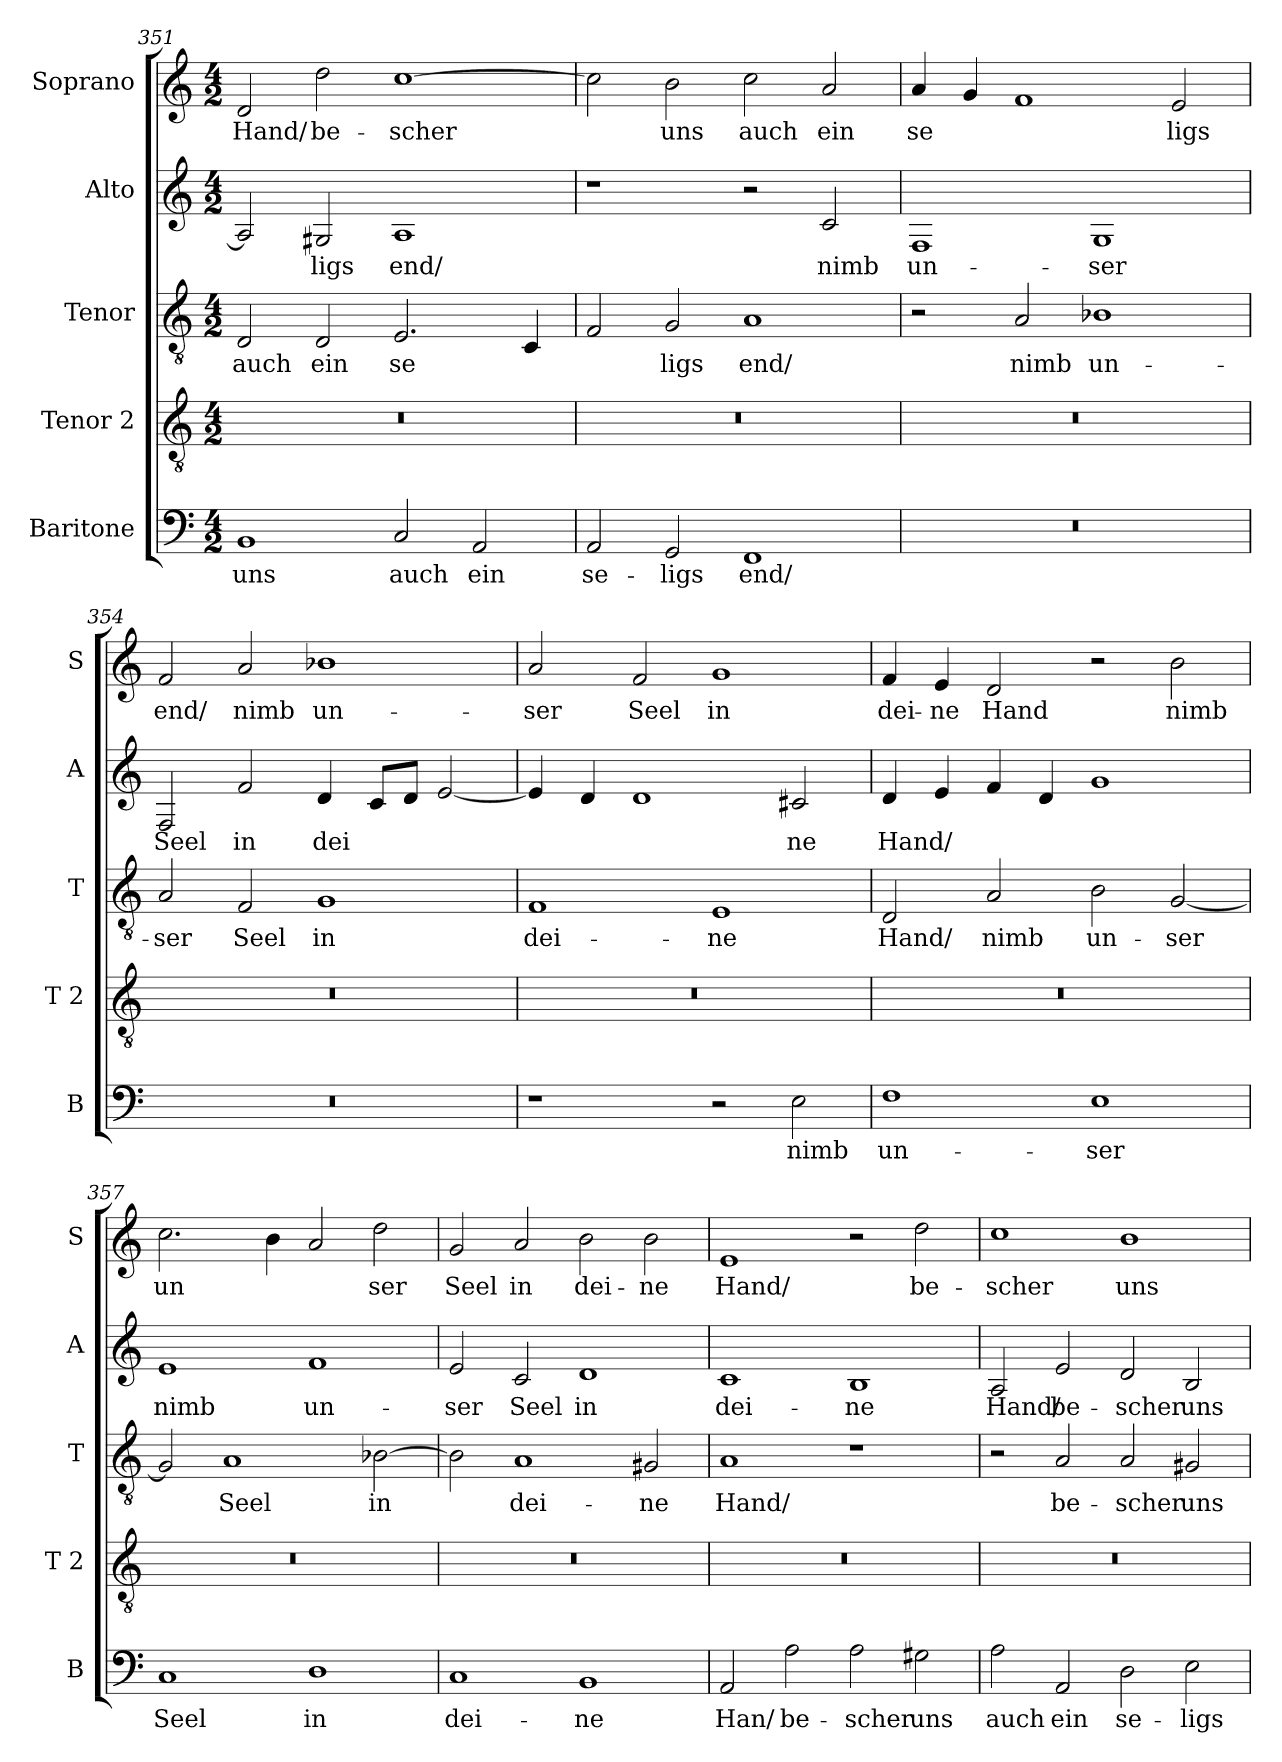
**kern	**text	**kern	**kern	**text	**kern	**text	**kern	**text
*part5	*part5	*part4	*part3	*part3	*part2	*part2	*part1	*part1
*staff5	*staff5	*staff4	*staff3	*staff3	*staff2	*staff2	*staff1	*staff1
*I"Baritone	*	*I"Tenor 2	*I"Tenor	*	*I"Alto	*	*I"Soprano	*
*I'B	*	*I'T 2	*I'T	*	*I'A	*	*I'S	*
!!LO:PB:g=z
*clefF4	*	*clefGv2	*clefGv2	*	*clefG2	*	*clefG2	*
*k[]	*	*k[]	*k[]	*	*k[]	*	*k[]	*
*C:	*	*C:	*C:	*	*C:	*	*C:	*
*M4/2	*	*M4/2	*M4/2	*	*M4/2	*	*M4/2	*
=351	=351	=351	=351	=351	=351	=351	=351	=351
!	!LO:LY:b:cj	!	!	!LO:LY:b:cj	!	!LO:LY:b:cj	!	!LO:LY:b:cj
1BB	uns	0r	2D/	auch	2A/]	--	2d/	Hand/
!	!	!	!	!LO:LY:b:cj	!	!LO:LY:b:cj	!	!LO:LY:b:cj
.	.	.	2D/	ein	2G#X/	-ligs	2dd\	be-
!	!LO:LY:b:cj	!	!	!LO:LY:b:cj	!	!LO:LY:b:cj	!	!LO:LY:b:cj
2C/	auch	.	2.E/	se-	1A	end/	[>1cc	-scher
!	!LO:LY:b:cj	!	!	!	!	!	!	!
2AA/	ein	.	.	.	.	.	.	.
!	!	!	!	!LO:LY:b:cj	!	!	!	!
.	.	.	4C/	--	.	.	.	.
=352	=352	=352	=352	=352	=352	=352	=352	=352
!	!LO:LY:b:cj	!	!	!LO:LY:b:cj	!	!	!	!LO:LY:b:cj
2AA/	se-	0r	2F/	--	1r	.	2cc\]	.
!	!LO:LY:b:cj	!	!	!LO:LY:b:cj	!	!	!	!LO:LY:b:cj
2GG/	-ligs	.	2G/	-ligs	.	.	2b\	uns
!	!LO:LY:b:cj	!	!	!LO:LY:b:cj	!	!	!	!LO:LY:b:cj
1FF	end/	.	1A	end/	2r	.	2cc\	auch
!	!	!	!	!	!	!LO:LY:b:cj	!	!LO:LY:b:cj
.	.	.	.	.	2c/	nimb	2a/	ein
=353	=353	=353	=353	=353	=353	=353	=353	=353
!	!	!	!	!	!	!LO:LY:b:cj	!	!LO:LY:b:cj
0r	.	0r	2r	.	1F	un-	4a/	se-
!	!	!	!	!	!	!	!	!LO:LY:b:cj
.	.	.	.	.	.	.	4g/	--
!	!	!	!	!LO:LY:b:cj	!	!	!	!LO:LY:b:cj
.	.	.	2A/	nimb	.	.	1f	--
!	!	!	!	!LO:LY:b:cj	!	!LO:LY:b:cj	!	!
.	.	.	1B-X	un-	1G	-ser	.	.
!	!	!	!	!	!	!	!	!LO:LY:b:cj
.	.	.	.	.	.	.	2e/	-ligs
=354	=354	=354	=354	=354	=354	=354	=354	=354
!	!	!	!	!LO:LY:b:cj	!	!LO:LY:b:cj	!	!LO:LY:b:cj
0r	.	0r	2A/	-ser	2F/	Seel	2f/	end/
!	!	!	!	!LO:LY:b:cj	!	!LO:LY:b:cj	!	!LO:LY:b:cj
.	.	.	2F/	Seel	2f/	in	2a/	nimb
!	!	!	!	!LO:LY:b:cj	!	!LO:LY:b:cj	!	!LO:LY:b:cj
.	.	.	1G	in	4d/	dei-	1b-X	un-
!	!	!	!	!	!	!LO:LY:b:cj	!	!
.	.	.	.	.	8c/L	--	.	.
!	!	!	!	!	!	!LO:LY:b:cj	!	!
.	.	.	.	.	8d/J	--	.	.
!	!	!	!	!	!	!LO:LY:b:cj	!	!
.	.	.	.	.	[<2e/	--	.	.
=355	=355	=355	=355	=355	=355	=355	=355	=355
!	!	!	!	!LO:LY:b:cj	!	!LO:LY:b:cj	!	!LO:LY:b:cj
1r	.	0r	1F	dei-	4e/]	--	2a/	-ser
!	!	!	!	!	!	!LO:LY:b:cj	!	!
.	.	.	.	.	4d/	--	.	.
!	!	!	!	!	!	!LO:LY:b:cj	!	!LO:LY:b:cj
.	.	.	.	.	1d	--	2f/	Seel
!	!	!	!	!LO:LY:b:cj	!	!	!	!LO:LY:b:cj
2r	.	.	1E	-ne	.	.	1g	in
!	!LO:LY:b:cj	!	!	!	!	!LO:LY:b:cj	!	!
2E\	nimb	.	.	.	2c#X/	-ne	.	.
=356	=356	=356	=356	=356	=356	=356	=356	=356
!	!LO:LY:b:cj	!	!	!LO:LY:b:cj	!	!LO:LY:b:cj	!	!LO:LY:b:cj
1F	un-	0r	2D/	Hand/	4d/	Hand/	4f/	dei-
!	!	!	!	!	!	!LO:LY:b:cj	!	!LO:LY:b:cj
.	.	.	.	.	4e/	.	4e/	-ne
!	!	!	!	!LO:LY:b:cj	!	!LO:LY:b:cj	!	!LO:LY:b:cj
.	.	.	2A/	nimb	4f/	.	2d/	Hand
!	!	!	!	!	!	!LO:LY:b:cj	!	!
.	.	.	.	.	4d/	.	.	.
!	!LO:LY:b:cj	!	!	!LO:LY:b:cj	!	!LO:LY:b:cj	!	!
1E	-ser	.	2B\	un-	1g	.	2r	.
!	!	!	!	!LO:LY:b:cj	!	!	!	!LO:LY:b:cj
.	.	.	[<2G/	-ser	.	.	2b\	nimb
!!LO:LB:g=z
=357	=357	=357	=357	=357	=357	=357	=357	=357
!	!LO:LY:b:cj	!	!	!LO:LY:b:cj	!	!LO:LY:b:cj	!	!LO:LY:b:cj
1C	Seel	0r	2G/]	.	1e	nimb	2.cc\	un-
!	!	!	!	!LO:LY:b:cj	!	!	!	!
.	.	.	1A	Seel	.	.	.	.
!	!	!	!	!	!	!	!	!LO:LY:b:cj
.	.	.	.	.	.	.	4b\	--
!	!LO:LY:b:cj	!	!	!	!	!LO:LY:b:cj	!	!LO:LY:b:cj
1D	in	.	.	.	1f	un-	2a/	--
!	!	!	!	!LO:LY:b:cj	!	!	!	!LO:LY:b:cj
.	.	.	[>2B-X\	in	.	.	2dd\	-ser
=358	=358	=358	=358	=358	=358	=358	=358	=358
!	!LO:LY:b:cj	!	!	!LO:LY:b:cj	!	!LO:LY:b:cj	!	!LO:LY:b:cj
1C	dei-	0r	2B-\]	.	2e/	-ser	2g/	Seel
!	!	!	!	!LO:LY:b:cj	!	!LO:LY:b:cj	!	!LO:LY:b:cj
.	.	.	1A	dei-	2c/	Seel	2a/	in
!	!LO:LY:b:cj	!	!	!	!	!LO:LY:b:cj	!	!LO:LY:b:cj
1BB	-ne	.	.	.	1d	in	2b\	dei-
!	!	!	!	!LO:LY:b:cj	!	!	!	!LO:LY:b:cj
.	.	.	2G#X/	-ne	.	.	2b\	-ne
=359	=359	=359	=359	=359	=359	=359	=359	=359
!	!LO:LY:b:cj	!	!	!LO:LY:b:cj	!	!LO:LY:b:cj	!	!LO:LY:b:cj
2AA/	Han/	0r	1A	Hand/	1c	dei-	1e	Hand/
!	!LO:LY:b:cj	!	!	!	!	!	!	!
2A\	be-	.	.	.	.	.	.	.
!	!LO:LY:b:cj	!	!	!	!	!LO:LY:b:cj	!	!
2A\	-scher	.	1r	.	1B	-ne	2r	.
!	!LO:LY:b:cj	!	!	!	!	!	!	!LO:LY:b:cj
2G#X\	uns	.	.	.	.	.	2dd\	be-
=360	=360	=360	=360	=360	=360	=360	=360	=360
!	!LO:LY:b:cj	!	!	!	!	!LO:LY:b:cj	!	!LO:LY:b:cj
2A\	auch	0r	2r	.	2A/	Hand/	1cc	-scher
!	!LO:LY:b:cj	!	!	!LO:LY:b:cj	!	!LO:LY:b:cj	!	!
2AA/	ein	.	2A/	be-	2e/	be-	.	.
!	!LO:LY:b:cj	!	!	!LO:LY:b:cj	!	!LO:LY:b:cj	!	!LO:LY:b:cj
2D\	se-	.	2A/	-scher	2d/	-scher	1b	uns
!	!LO:LY:b:cj	!	!	!LO:LY:b:cj	!	!LO:LY:b:cj	!	!
2E\	-ligs	.	2G#X/	uns	2B/	uns	.	.
=	=	=	=	=	=	=	=	=
*-	*-	*-	*-	*-	*-	*-	*-	*-
